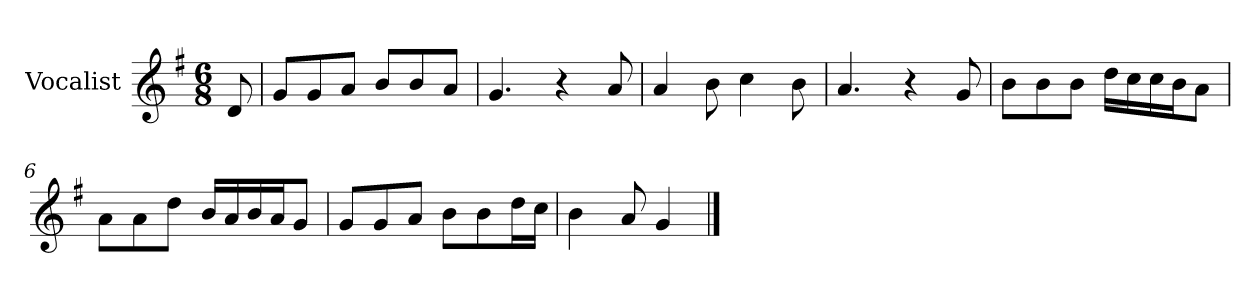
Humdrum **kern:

**kern
*part1
*staff1
*I"Vocalist
*k[f#]
*G:
*M6/8
=
8d
=1
8gL
8g
8aJ
8bL
8b
8aJ
=2
4.g
4r
8a
=3
4a
8b
4cc
8b
=4
4.a
4r
8g
=5
8bL
8b
8bJ
16ddLL
16cc
16cc
16bJ
8aJ
=6
8aL
8a
8ddJ
16bLL
16a
16b
16aJ
8gJ
=7
8gL
8g
8aJ
8bL
8b
16ddL
16ccJJ
=8
4b
8a
4g
==
*-
